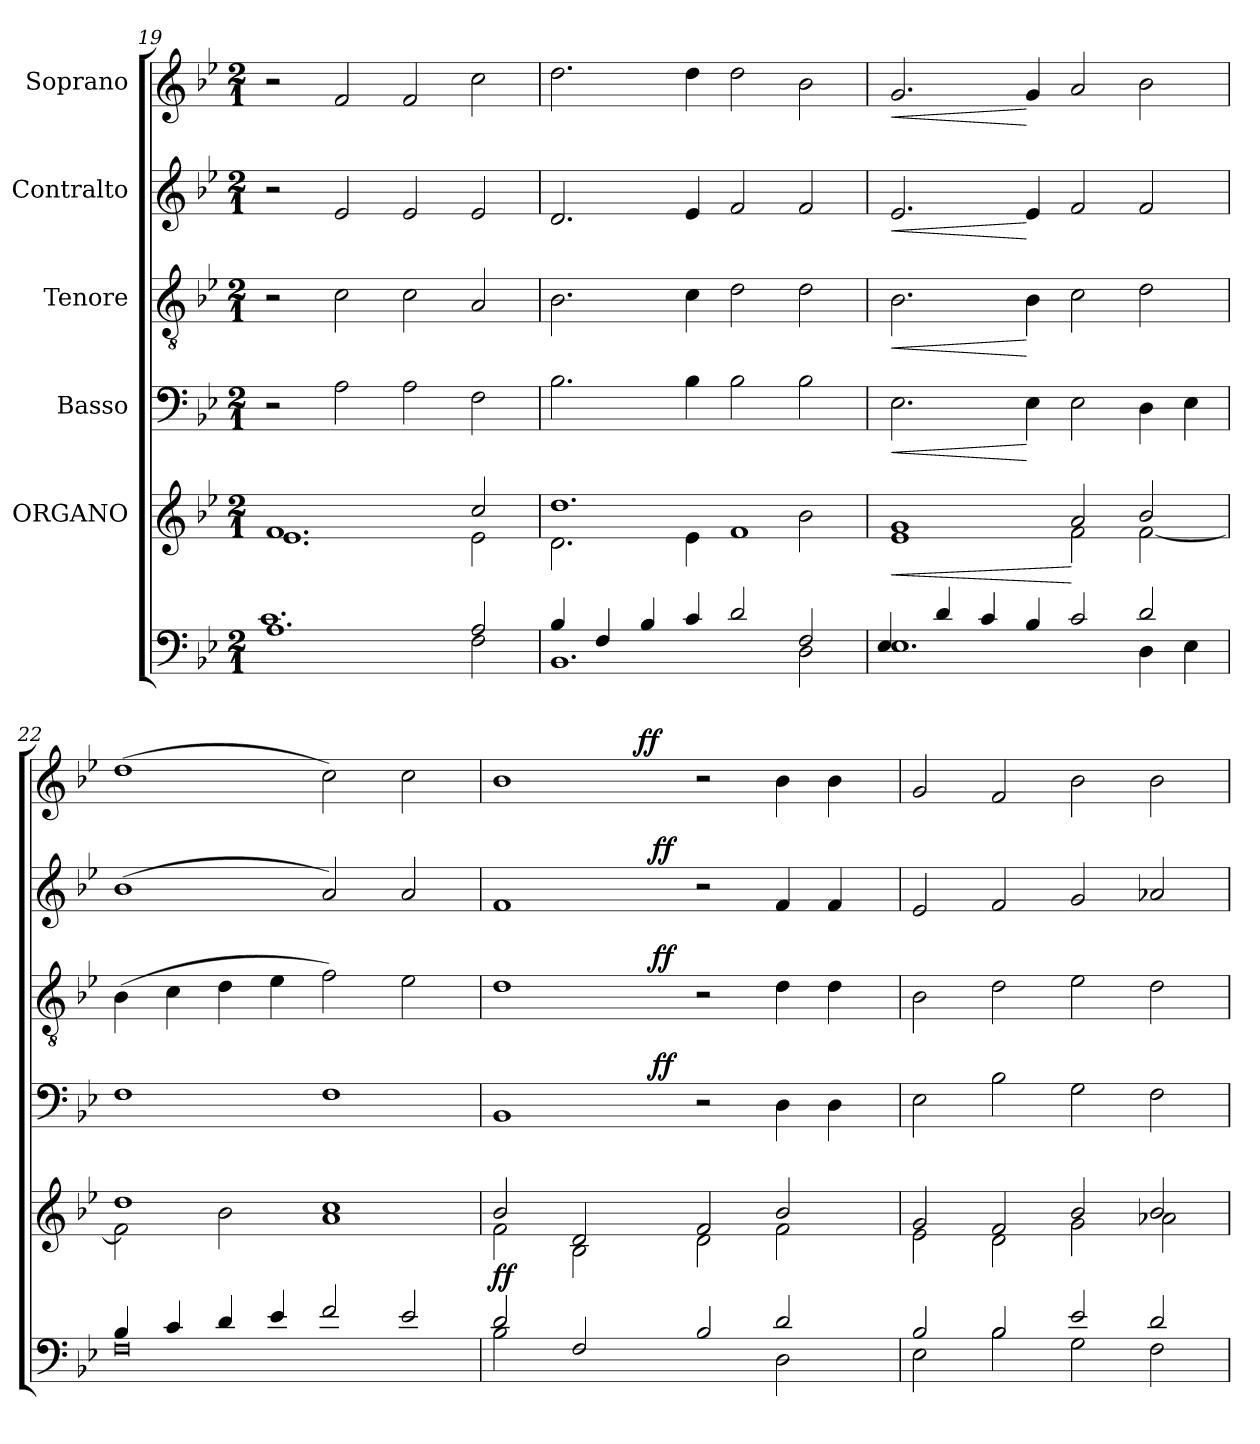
**kern	**dynam	**kern	**dynam	**kern	**dynam	**kern	**dynam	**kern	**dynam	**kern	**dynam
*part6	*part6	*part5	*part5	*part4	*part4	*part3	*part3	*part2	*part2	*part1	*part1
*staff6	*staff6	*staff5	*staff5	*staff4	*staff4	*staff3	*staff3	*staff2	*staff2	*staff1	*staff1
*	*	*I"ORGANO	*	*I"Basso	*	*I"Tenore	*	*I"Contralto	*	*I"Soprano	*
*clefF4	*	*clefG2	*	*clefF4	*	*clefGv2	*	*clefG2	*	*clefG2	*
*k[b-e-]	*	*k[b-e-]	*	*k[b-e-]	*	*k[b-e-]	*	*k[b-e-]	*	*k[b-e-]	*
*B-:	*	*B-:	*	*B-:	*	*B-:	*	*B-:	*	*B-:	*
*M2/1	*	*M2/1	*	*M2/1	*	*M2/1	*	*M2/1	*	*M2/1	*
=19	=19	=19	=19	=19	=19	=19	=19	=19	=19	=19	=19
*^	*	*^	*	*	*	*	*	*	*	*	*
1.A	1.c	.	1.f	1.e-	.	2r	.	2r	.	2r	.	2r	.
.	.	.	.	.	.	2A\	.	2c\	.	2e-/	.	2f/	.
.	.	.	.	.	.	2A\	.	2c\	.	2e-/	.	2f/	.
2F\	2A/	.	2cc/	2e-\	.	2F\	.	2A/	.	2e-/	.	2cc\	.
=20	=20	=20	=20	=20	=20	=20	=20	=20	=20	=20	=20	=20	=20
1.BB-	4B-/	.	1.dd	2.d\	.	2.B-\	.	2.B-\	.	2.d/	.	2.dd\	.
.	4F/	.	.	.	.	.	.	.	.	.	.	.	.
.	4B-/	.	.	.	.	.	.	.	.	.	.	.	.
.	4c/	.	.	4e-\	.	4B-\	.	4c\	.	4e-/	.	4dd\	.
.	2d/	.	.	1f	.	2B-\	.	2d\	.	2f/	.	2dd\	.
2D\	2F/	.	2b-\	.	.	2B-\	.	2d\	.	2f/	.	2b-\	.
!!LO:PB:g=z
=21	=21	=21	=21	=21	=21	=21	=21	=21	=21	=21	=21	=21	=21
!	!	!	!	!	!LO:HP:b	!	!LO:HP:b	!	!LO:HP:b	!	!LO:HP:b	!	!LO:HP:b
1.E-	4E-/	.	1g	1e-	<	2.E-\	<	2.B-\	<	2.e-/	<	2.g/	<
.	4d/	.	.	.	.	.	.	.	.	.	.	.	.
.	4c/	.	.	.	.	.	.	.	.	.	.	.	.
.	4B-/	.	.	.	.	4E-\	[	4B-\	[	4e-/	[	4g/	[
.	2c/	.	2a/	2f\	[	2E-\	.	2c\	.	2f/	.	2a/	.
4D\	2d/	.	2b-/	[>2f\	.	4D\	.	2d\	.	2f/	.	2b-\	.
4E-\	.	.	.	.	.	4E-\	.	.	.	.	.	.	.
=22	=22	=22	=22	=22	=22	=22	=22	=22	=22	=22	=22	=22	=22
*	*	*	*	*	*	*	*	*	*	*	*	*MM232	*
0F	4B-/	.	1dd	2f\]	.	1F	.	(>4B-\	.	(>1b-	.	(>1dd	.
.	4c/	.	.	.	.	.	.	4c\	.	.	.	.	.
.	4d/	.	.	2b-\	.	.	.	4d\	.	.	.	.	.
.	4e-/	.	.	.	.	.	.	4e-\	.	.	.	.	.
.	2f/	.	1cc	1a	.	1F	.	2f\)	.	2a/)	.	2cc\)	.
.	2e-/	.	.	.	.	.	.	2e-\	.	2a/	.	2cc\	.
=23	=23	=23	=23	=23	=23	=23	=23	=23	=23	=23	=23	=23	=23
*	*	*	*	*	*	*	*	*	*	*	*	*MM200	*
!	!	!LO:DY:a	!	!	!	!	!	!	!	!	!	!	!
*	*	*	*	*	*	*^	*	*^	*	*^	*	*^	*
2B-\	2d/	ff	2b-/	2f\	.	1BB-	2ryy	.	1d	2ryy	.	1f	2ryy	.	1b-	2ryy	.
1ryy	2F/	.	2d/	2B-\	.	.	4ryy	.	.	4ryy	.	.	4ryy	.	.	4ryy	.
.	.	.	.	.	.	.	16ryy	.	.	16ryy	.	.	16ryy	.	.	32ryy	.
!	!	!	!	!	!	!	!	!	!	!	!	!	!	!	!	!	!LO:DY:a
.	.	.	.	.	.	.	.	.	.	.	.	.	.	.	.	1ryy	ff
!	!	!	!	!	!	!	!	!LO:DY:a	!	!	!LO:DY:a	!	!	!LO:DY:a	!	!	!
.	.	.	.	.	.	.	1ryy	ff	.	1ryy	ff	.	1ryy	ff	.	.	.
.	2B-/	.	2f/	2d\	.	2r	.	.	2r	.	.	2r	.	.	2r	.	.
2D\	2d/	.	2b-/	2f\	.	4D\	.	.	4d\	.	.	4f/	.	.	4b-\	.	.
.	.	.	.	.	.	4D\	.	.	4d\	.	.	4f/	.	.	4b-\	.	.
.	.	.	.	.	.	.	.	.	.	.	.	.	.	.	.	8..ryy	.
.	.	.	.	.	.	.	8.ryy	.	.	8.ryy	.	.	8.ryy	.	.	.	.
*	*	*	*	*	*	*v	*v	*	*	*	*	*v	*v	*	*v	*v	*
*	*	*	*	*	*	*	*	*v	*v	*	*	*	*	*
!!LO:LB:g=z
=24	=24	=24	=24	=24	=24	=24	=24	=24	=24	=24	=24	=24	=24
*	*	*	*	*	*	*	*	*	*	*	*	*MM188	*
*	*	*	*	*	*	*^	*	*^	*	*^	*	*^	*
*	*	*	*	*	*	*v	*v	*	*	*	*	*v	*v	*	*v	*v	*
*	*	*	*	*	*	*	*	*v	*v	*	*	*	*	*
2E-\	2B-/	.	2g/	2e-\	.	2E-\	.	2B-\	.	2e-/	.	2g/	.
2B-\	2B-/	.	2f/	2d\	.	2B-\	.	2d\	.	2f/	.	2f/	.
2G\	2e-/	.	2b-/	2g\	.	2G\	.	2e-\	.	2g/	.	2b-\	.
2F\	2d/	.	2b-/	2a-X\	.	2F\	.	2d\	.	2a-X/	.	2b-\	.
*v	*v	*	*	*	*	*	*	*	*	*	*	*	*
*	*	*v	*v	*	*	*	*	*	*	*	*	*
=	=	=	=	=	=	=	=	=	=	=	=
*-	*-	*-	*-	*-	*-	*-	*-	*-	*-	*-	*-
